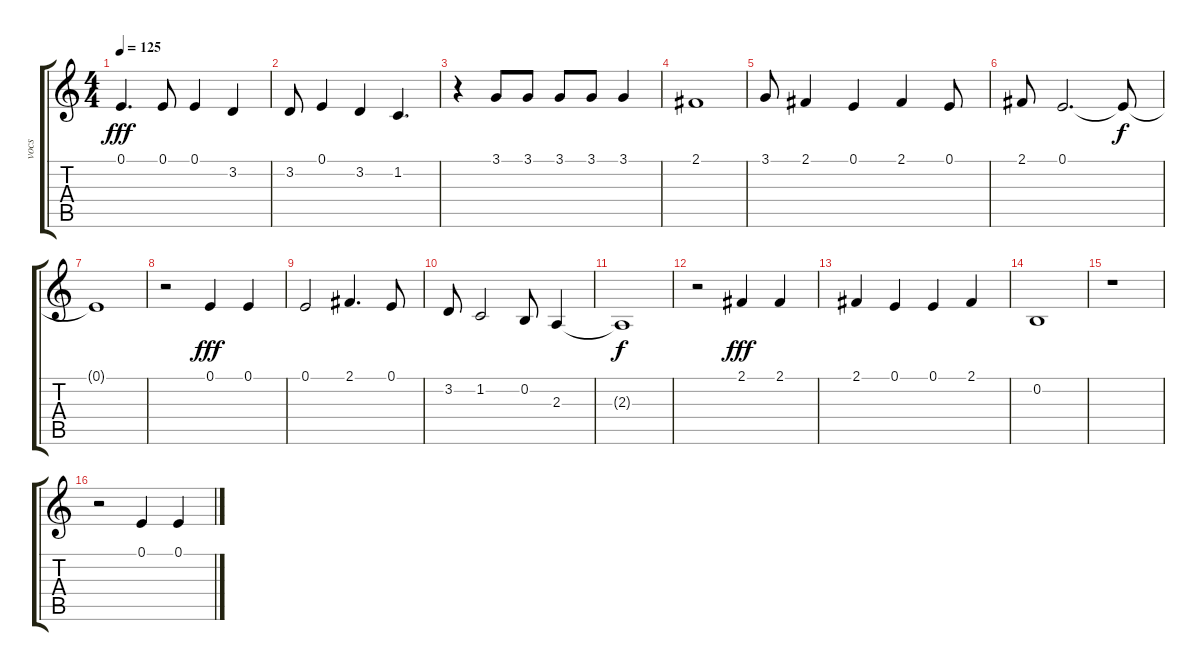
\track ("vocs" "vocs") {instrument oboe}
\staff {score tabs}
\tuning (E4 B3 G3 D3 A2 E2) {hide}
\ts (4 4)
\tempo 125
\clef g2
\ks c
0.1.4{d dy fff} 0.1.8 0.1.4 3.2.4 |
3.2.8 0.1.4 3.2.4 1.2.4{d} |
r.4 3.1.8 3.1.8 3.1.8 3.1.8 3.1.4 |
2.1.1 |
3.1.8 2.1.4 0.1.4 2.1.4 0.1.8 |
2.1.8 0.1.2{d} 0.1{t}.8{dy f} |
0.1{t}.1 |
r.2 0.1.4{dy fff} 0.1.4 |
0.1.2 2.1.4{d} 0.1.8 |
3.2.8 1.2.2 0.2.8 2.3.4 |
2.3{t}.1{dy f} |
r.2 2.1.4{dy fff} 2.1.4 |
2.1.4 0.1.4 0.1.4 2.1.4 |
0.2.1 |
r.1 |
r.2 0.1.4 0.1.4
